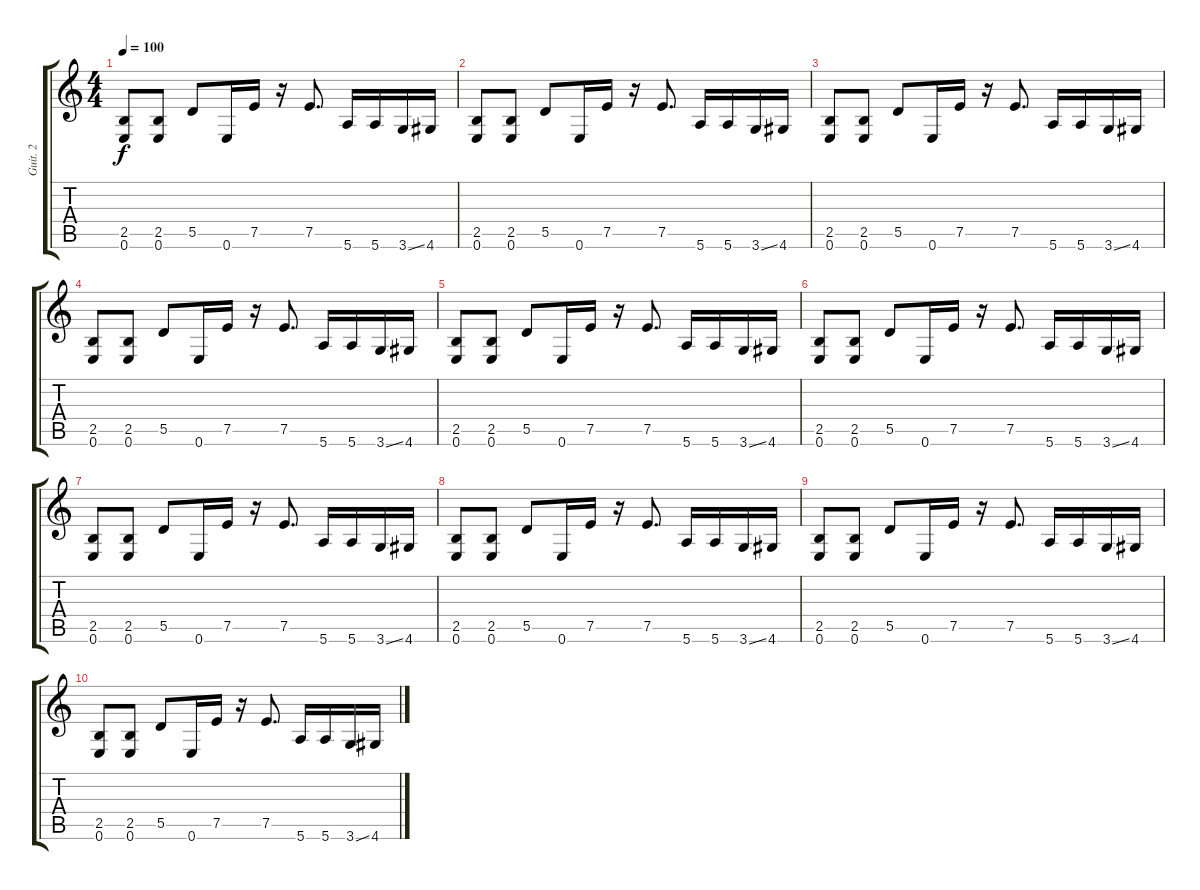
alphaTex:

\track ("Guit. 2" "Guit. 2") {instrument overdrivenguitar}
\staff {score tabs}
\tuning (E4 B3 G3 D3 A2 E2) {hide}
\ts (4 4)
\tempo 100
\clef g2
\ks c
(2.5 0.6).8{dy f} (2.5 0.6).8 5.5.8 0.6.16 7.5.16 r.16 7.5.8{d} 5.6.16 5.6.16 3.6{ss}.16 4.6.16 |
(2.5 0.6).8 (2.5 0.6).8 5.5.8 0.6.16 7.5.16 r.16 7.5.8{d} 5.6.16 5.6.16 3.6{ss}.16 4.6.16 |
(2.5 0.6).8 (2.5 0.6).8 5.5.8 0.6.16 7.5.16 r.16 7.5.8{d} 5.6.16 5.6.16 3.6{ss}.16 4.6.16 |
(2.5 0.6).8 (2.5 0.6).8 5.5.8 0.6.16 7.5.16 r.16 7.5.8{d} 5.6.16 5.6.16 3.6{ss}.16 4.6.16 |
(2.5 0.6).8 (2.5 0.6).8 5.5.8 0.6.16 7.5.16 r.16 7.5.8{d} 5.6.16 5.6.16 3.6{ss}.16 4.6.16 |
(2.5 0.6).8 (2.5 0.6).8 5.5.8 0.6.16 7.5.16 r.16 7.5.8{d} 5.6.16 5.6.16 3.6{ss}.16 4.6.16 |
(2.5 0.6).8 (2.5 0.6).8 5.5.8 0.6.16 7.5.16 r.16 7.5.8{d} 5.6.16 5.6.16 3.6{ss}.16 4.6.16 |
(2.5 0.6).8 (2.5 0.6).8 5.5.8 0.6.16 7.5.16 r.16 7.5.8{d} 5.6.16 5.6.16 3.6{ss}.16 4.6.16 |
(2.5 0.6).8 (2.5 0.6).8 5.5.8 0.6.16 7.5.16 r.16 7.5.8{d} 5.6.16 5.6.16 3.6{ss}.16 4.6.16 |
(2.5 0.6).8 (2.5 0.6).8 5.5.8 0.6.16 7.5.16 r.16 7.5.8{d} 5.6.16 5.6.16 3.6{ss}.16 4.6.16
